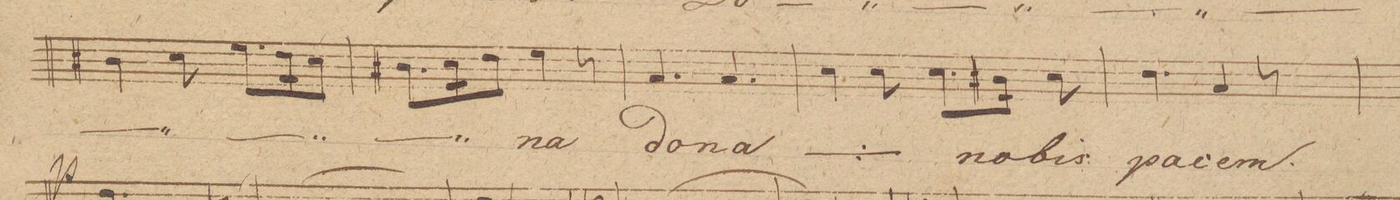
**kern	**text	**dynam
*I"Tenore 2do	*	*
*clefC4	*	*
*k[]	*	*
*M6/8	*	*
4A#X\	.	.
8B\	.	.
8.d\L	.	.
16c\K	.	.
8B\J	.	.
=54	=54	=54
8.A#X\L	.	.
16B\K	.	.
8c\J	.	.
4d\	-na	.
8r	.	.
=55	=55	=55
4.G/	do-	.
4.G/	-na	.
=56	=56	=56
*	*ij	*
4B\	do-	.
8B\	-na	.
*	*Xij	*
8.B\L	no-	.
16A#X\Jk	.	.
8B\	-bis	.
=57	=57	=57
4.c\	pa-	.
4G/	-cem	.
8r	.	.
=58	=58	=58
*-	*-	*-
